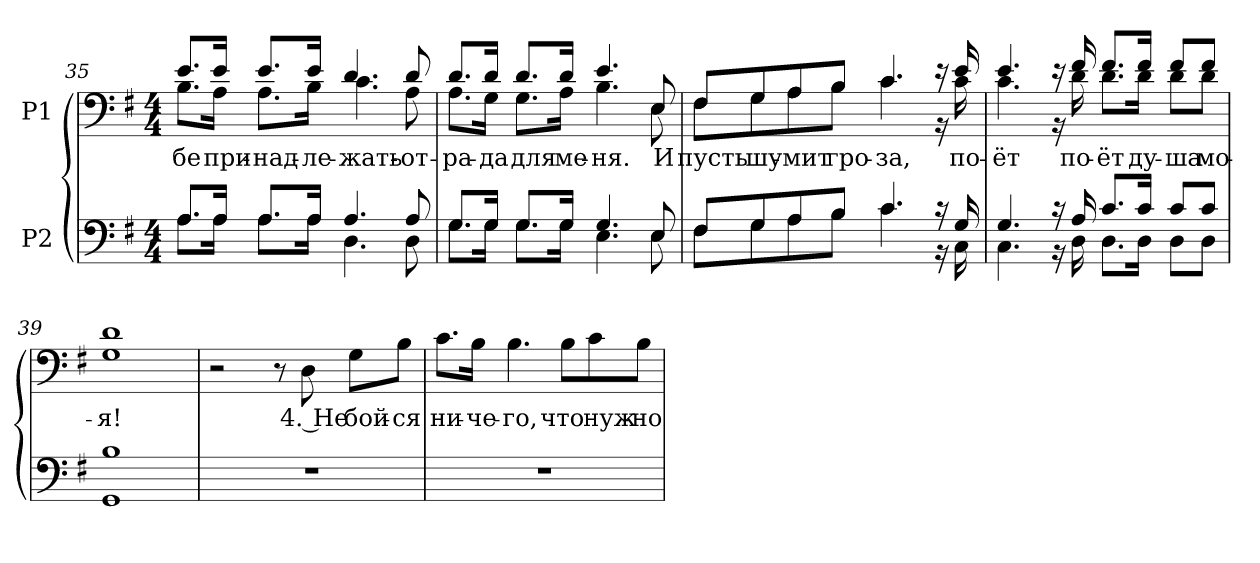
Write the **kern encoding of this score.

**kern	**kern	**text
*part2	*part1	*part1
*staff2	*staff1	*staff1
*I"P2	*I"P1	*
*clefF4	*clefF4	*
*k[f#]	*k[f#]	*
*G:	*G:	*
*M4/4	*M4/4	*
=35	=35	=35
*^	*	*
!	!	!	!LO:LY:b:color=#000000
*	*	*^	*
8.Ai/L	8.Ai\L	8.ei/L	8.Bi\L	-бе
!	!	!	!	!LO:LY:b:color=#000000
16Ai/Jk	16Ai\Jk	16ei/Jk	16Ai\Jk	при-
!	!	!	!	!LO:LY:b:color=#000000
8.Ai/L	8.Ai\L	8.ei/L	8.Ai\L	-над-
!	!	!	!	!LO:LY:b:color=#000000
16Ai/Jk	16Ai\Jk	16ei/Jk	16Bi\Jk	-ле-
!	!	!	!	!LO:LY:b:color=#000000
4.Ai/	4.Di\	4.di/	4.ci\	-жать-
!	!	!	!	!LO:LY:b:color=#000000
8Ai/	8Di\	8di/	8Ai\	-от-
=36	=36	=36	=36	=36
!	!	!	!	!LO:LY:b:color=#000000
8.Gi/L	8.Gi\L	8.di/L	8.Ai\L	-ра-
!	!	!	!	!LO:LY:b:color=#000000
16Gi/Jk	16Gi\Jk	16di/Jk	16Gi\Jk	-да
!	!	!	!	!LO:LY:b:color=#000000
8.Gi/L	8.Gi\L	8.di/L	8.Gi\L	для
!	!	!	!	!LO:LY:b:color=#000000
16Gi/Jk	16Gi\Jk	16di/Jk	16Ai\Jk	ме-
!	!	!	!	!LO:LY:b:color=#000000
4.Gi/	4.Ei\	4.ei/	4.Bi\	-ня.
!	!	!	!	!LO:LY:b:color=#000000
8Ei/	8Ei\	8Ei/	8Ei\	И
!!LO:LB:g=z	!!
=37	=37	=37	=37	=37
!	!	!	!	!LO:LY:b:color=#000000
8F#i/L	8F#i\L	8F#i/L	8F#i\L	пусть
!	!	!	!	!LO:LY:b:color=#000000
8Gi/	8Gi\	8Gi/	8Gi\	шу-
!	!	!	!	!LO:LY:b:color=#000000
8Ai/	8Ai\	8Ai/	8Ai\	-мит
!	!	!	!	!LO:LY:b:color=#000000
8Bi/J	8Bi\J	8Bi/J	8Bi\J	гро-
!	!	!	!	!LO:LY:b:color=#000000
4.ci/	4.ci\	4.ci/	4.ci\	-за,
16r	16r	16r	16r	.
!	!	!	!	!LO:LY:b:color=#000000
16Gi/	16Ci\	16ei/	16ci\	по-
=38	=38	=38	=38	=38
!	!	!	!	!LO:LY:b:color=#000000
4.Gi/	4.Ci\	4.ei/	4.ci\	-ёт
16r	16r	16r	16r	.
!	!	!	!	!LO:LY:b:color=#000000
16Ai/	16Di\	16f#i/	16di\	по-
!	!	!	!	!LO:LY:b:color=#000000
8.ci/L	8.Di\L	8.f#i/L	8.di\L	-ёт
!	!	!	!	!LO:LY:b:color=#000000
16ci/Jk	16Di\Jk	16f#i/Jk	16di\Jk	ду-
!	!	!	!	!LO:LY:b:color=#000000
8ci/L	8Di\L	8f#i/L	8di\L	-ша
!	!	!	!	!LO:LY:b:color=#000000
8ci/J	8Di\J	8f#i/J	8di\J	мо-
=39	=39	=39	=39	=39
!	!	!	!	!LO:LY:b:color=#000000
1Bi	1GGi	1di	1Gi	-я!
*v	*v	*	*	*
*	*v	*v	*
!!LO:LB:g=z
=40	=40	=40
1r	2r	.
.	8r	.
!	!	!LO:LY:b:color=#000000
.	8Di\	4. Не
!	!	!LO:LY:b:color=#000000
.	8Gi\L	бой-
!	!	!LO:LY:b:color=#000000
.	8Bi\J	-ся
=41	=41	=41
!	!	!LO:LY:b:color=#000000
1r	8.ci\L	ни-
!	!	!LO:LY:b:color=#000000
.	16Bi\Jk	-че-
!	!	!LO:LY:b:color=#000000
.	4.Bi\	-го,
!	!	!LO:LY:b:color=#000000
.	8Bi\L	что
!	!	!LO:LY:b:color=#000000
.	8ci\	нуж-
!	!	!LO:LY:b:color=#000000
.	8Bi\J	-но
=	=	=
*-	*-	*-
